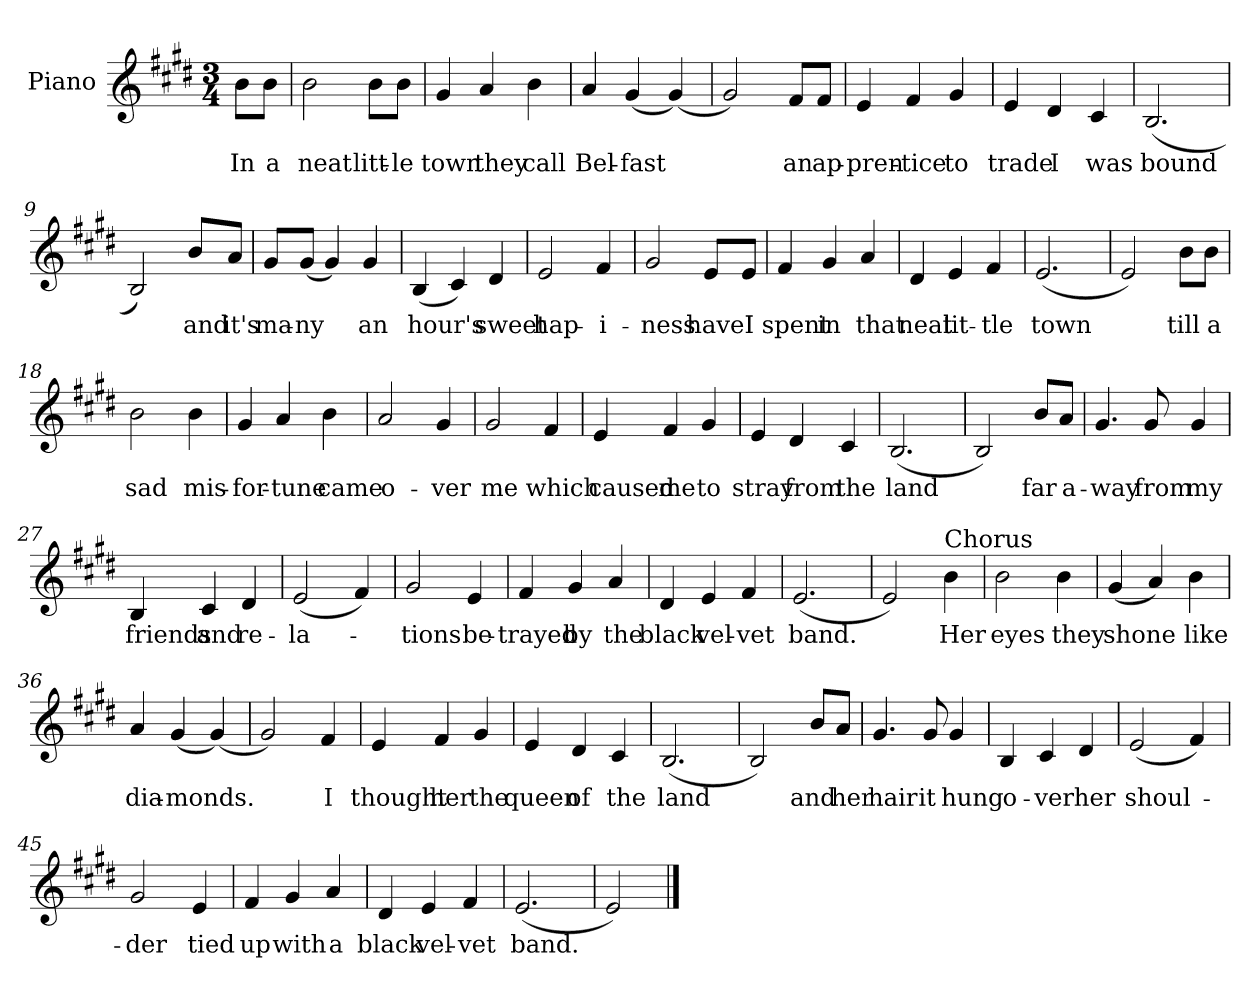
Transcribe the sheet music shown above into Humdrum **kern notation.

**kern	**text
*part1	*part1
*staff1	*staff1
*I"Piano	*
*I'Pno	*
*clefG2	*
*k[f#c#g#d#]	*
*E:	*
*M3/4	*
=1	=1
!	!LO:LY:b
8b\L	In
!	!LO:LY:b
8b\J	a
=2	=2
!	!LO:LY:b
2b\	neat
!	!LO:LY:b
8b\L	litt-
!	!LO:LY:b
8b\J	-le
=3	=3
!	!LO:LY:b
4g#/	town
!	!LO:LY:b
4a/	they
!	!LO:LY:b
4b\	call
=4	=4
!	!LO:LY:b
4a/	Bel-
!	!LO:LY:b
(<4g#/	-fast
(<4g#/)	.
=5	=5
2g#/)	.
!	!LO:LY:b
8f#/L	an
!	!LO:LY:b
8f#/J	ap-
=6	=6
!	!LO:LY:b
4e/	-pren-
!	!LO:LY:b
4f#/	-tice
!	!LO:LY:b
4g#/	to
=7	=7
!	!LO:LY:b
4e/	trade
!	!LO:LY:b
4d#/	I
!	!LO:LY:b
4c#/	was
=8	=8
!	!LO:LY:b
(<2.B/	bound
=9	=9
2B/)	.
!	!LO:LY:b
8b/L	and
!	!LO:LY:b
8a/J	it's
!!LO:LB:g=z
=10	=10
!	!LO:LY:b
8g#/L	ma-
!	!LO:LY:b
(<8g#/J	-ny
4g#/)	.
!	!LO:LY:b
4g#/	an
=11	=11
!	!LO:LY:b
(<4B/	hour's
4c#/)	.
!	!LO:LY:b
4d#/	sweet
=12	=12
!	!LO:LY:b
2e/	hap-
!	!LO:LY:b
4f#/	-i-
=13	=13
!	!LO:LY:b
2g#/	-ness
!	!LO:LY:b
8e/L	have
!	!LO:LY:b
8e/J	I
=14	=14
!	!LO:LY:b
4f#/	spent
!	!LO:LY:b
4g#/	in
!	!LO:LY:b
4a/	that
=15	=15
!	!LO:LY:b
4d#/	neat
!	!LO:LY:b
4e/	lit-
!	!LO:LY:b
4f#/	-tle
=16	=16
!	!LO:LY:b
(<2.e/	town
=17	=17
2e/)	.
!	!LO:LY:b
8b\L	till
!	!LO:LY:b
8b\J	a
=18	=18
!	!LO:LY:b
2b\	sad
!	!LO:LY:b
4b\	mis-
!!LO:LB:g=z
=19	=19
!	!LO:LY:b
4g#/	-for-
!	!LO:LY:b
4a/	-tune
!	!LO:LY:b
4b\	came
=20	=20
!	!LO:LY:b
2a/	o-
!	!LO:LY:b
4g#/	-ver
=21	=21
!	!LO:LY:b
2g#/	me
!	!LO:LY:b
4f#/	which
=22	=22
!	!LO:LY:b
4e/	caused
!	!LO:LY:b
4f#/	me
!	!LO:LY:b
4g#/	to
=23	=23
!	!LO:LY:b
4e/	stray
!	!LO:LY:b
4d#/	from
!	!LO:LY:b
4c#/	the
=24	=24
!	!LO:LY:b
(<2.B/	land
=25	=25
2B/)	.
!	!LO:LY:b
8b/L	far
!	!LO:LY:b
8a/J	a-
=26	=26
!	!LO:LY:b
4.g#/	-way
!	!LO:LY:b
8g#/	from
!	!LO:LY:b
4g#/	my
=27	=27
!	!LO:LY:b
4B/	friends
!	!LO:LY:b
4c#/	and
!	!LO:LY:b
4d#/	re-
!!LO:LB:g=z
=28	=28
!	!LO:LY:b
(<2e/	-la-
4f#/)	.
=29	=29
!	!LO:LY:b
2g#/	-tions
!	!LO:LY:b
4e/	be-
=30	=30
!	!LO:LY:b
4f#/	-trayed
!	!LO:LY:b
4g#/	by
!	!LO:LY:b
4a/	the
=31	=31
!	!LO:LY:b
4d#/	black
!	!LO:LY:b
4e/	vel-
!	!LO:LY:b
4f#/	-vet
=32	=32
!	!LO:LY:b
(<2.e/	band.
=33	=33
2e/)	.
!LO:TX:a:t=Chorus	!
!	!LO:LY:b
4b\	Her
=34	=34
!	!LO:LY:b
2b\	eyes
!	!LO:LY:b
4b\	they
=35	=35
!	!LO:LY:b
(<4g#/	shone
4a/)	.
!	!LO:LY:b
4b\	like
=36	=36
!	!LO:LY:b
4a/	dia-
!	!LO:LY:b
(<4g#/	-monds.
(<4g#/)	.
=37	=37
2g#/)	.
!	!LO:LY:b
4f#/	I
!!LO:LB:g=z
=38	=38
!	!LO:LY:b
4e/	thought
!	!LO:LY:b
4f#/	her
!	!LO:LY:b
4g#/	the
=39	=39
!	!LO:LY:b
4e/	queen
!	!LO:LY:b
4d#/	of
!	!LO:LY:b
4c#/	the
=40	=40
!	!LO:LY:b
(<2.B/	land
=41	=41
2B/)	.
!	!LO:LY:b
8b/L	and
!	!LO:LY:b
8a/J	her
=42	=42
!	!LO:LY:b
4.g#/	hair
!	!LO:LY:b
8g#/	it
!	!LO:LY:b
4g#/	hung
=43	=43
!	!LO:LY:b
4B/	o-
!	!LO:LY:b
4c#/	-ver
!	!LO:LY:b
4d#/	her
=44	=44
!	!LO:LY:b
(<2e/	shoul-
4f#/)	.
=45	=45
!	!LO:LY:b
2g#/	-der
!	!LO:LY:b
4e/	tied
=46	=46
!	!LO:LY:b
4f#/	up
!	!LO:LY:b
4g#/	with
!	!LO:LY:b
4a/	a
!!LO:LB:g=z
=47	=47
!	!LO:LY:b
4d#/	black
!	!LO:LY:b
4e/	vel-
!	!LO:LY:b
4f#/	-vet
=48	=48
!	!LO:LY:b
(<2.e/	band.
=49	=49
2e/)	.
==	==
*-	*-
